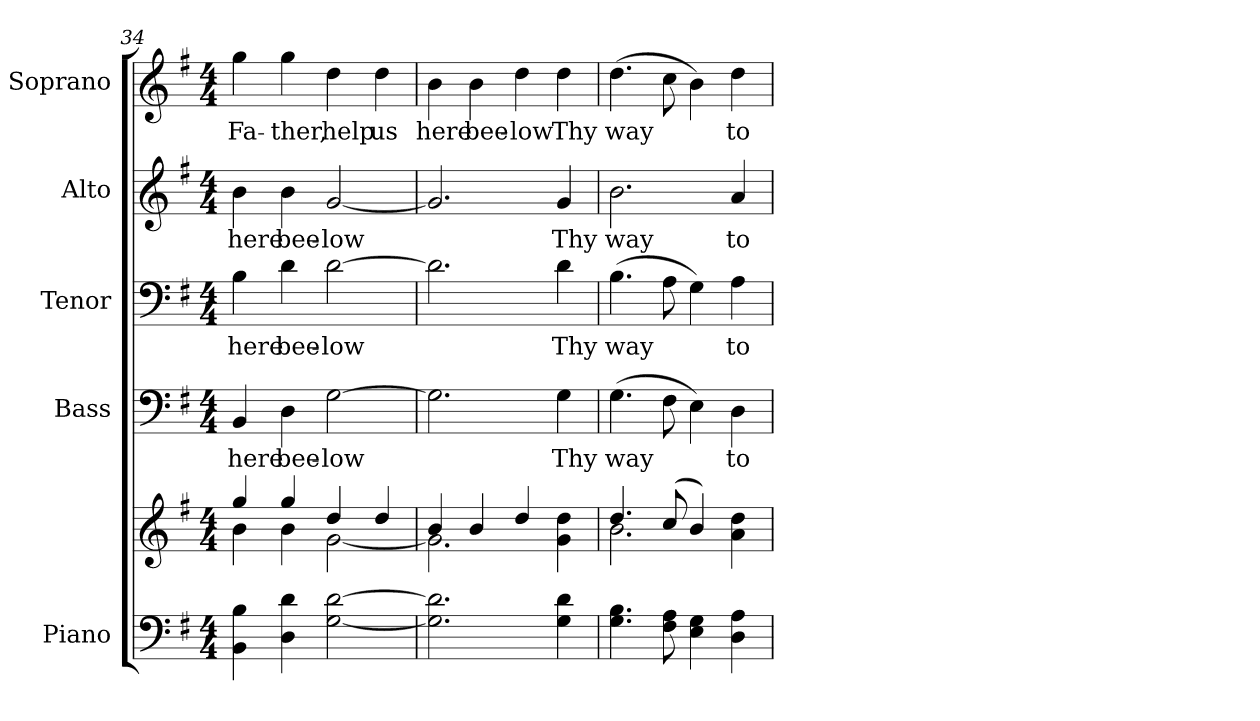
**kern	**kern	**kern	**text	**kern	**text	**kern	**text	**kern	**text
*part5	*part5	*part4	*part4	*part3	*part3	*part2	*part2	*part1	*part1
*staff6	*staff5	*staff4	*staff4	*staff3	*staff3	*staff2	*staff2	*staff1	*staff1
*I"Piano	*	*I"Bass	*	*I"Tenor	*	*I"Alto	*	*I"Soprano	*
*I'Pno.	*	*I'B.	*	*I'T.	*	*I'A.	*	*I'S.	*
*clefF4	*clefG2	*clefF4	*	*clefF4	*	*clefG2	*	*clefG2	*
*k[f#]	*k[f#]	*k[f#]	*	*k[f#]	*	*k[f#]	*	*k[f#]	*
*G:	*G:	*G:	*	*G:	*	*G:	*	*G:	*
*M4/4	*M4/4	*M4/4	*	*M4/4	*	*M4/4	*	*M4/4	*
=34	=34	=34	=34	=34	=34	=34	=34	=34	=34
*	*^	*	*	*	*	*	*	*	*
!	!	!	!	!LO:LY:b:color=#000000	!	!	!	!	!	!
!	!	!	!	!	!	!LO:LY:b:color=#000000	!	!	!	!
!	!	!	!	!	!	!	!	!LO:LY:b:color=#000000	!	!
!	!	!	!	!	!	!	!	!	!	!LO:LY:b:color=#000000
4BBi\ 4Bi	4ggi/	4bi\	4BBi/	here	4Bi\	here	4bi\	here	4ggi\	Fa-
!	!	!	!	!LO:LY:b:color=#000000	!	!	!	!	!	!
!	!	!	!	!	!	!LO:LY:b:color=#000000	!	!	!	!
!	!	!	!	!	!	!	!	!LO:LY:b:color=#000000	!	!
!	!	!	!	!	!	!	!	!	!	!LO:LY:b:color=#000000
4Di\ 4di	4ggi/	4bi\	4Di\	bee-	4di\	bee-	4bi\	bee-	4ggi\	-ther,
!	!	!	!	!LO:LY:b:color=#000000	!	!	!	!	!	!
!	!	!	!	!	!	!LO:LY:b:color=#000000	!	!	!	!
!	!	!	!	!	!	!	!	!LO:LY:b:color=#000000	!	!
!	!	!	!	!	!	!	!	!	!	!LO:LY:b:color=#000000
[<2Gi\ [>2di	4ddi/	[<2gi\	[>2Gi\	-low	[>2di\	-low	[<2gi/	-low	4ddi\	help
!	!	!	!	!	!	!	!	!	!	!LO:LY:b:color=#000000
.	4ddi/	.	.	.	.	.	.	.	4ddi\	us
!!LO:PB:g=z
=35	=35	=35	=35	=35	=35	=35	=35	=35	=35	=35
!	!	!	!	!	!	!	!	!	!	!LO:LY:b:color=#000000
2.Gi\] 2.di]	4bi/	2.gi\]	2.Gi\]	.	2.di\]	.	2.gi/]	.	4bi\	here
!	!	!	!	!	!	!	!	!	!	!LO:LY:b:color=#000000
.	4bi/	.	.	.	.	.	.	.	4bi\	bee-
!	!	!	!	!	!	!	!	!	!	!LO:LY:b:color=#000000
.	4ddi/	.	.	.	.	.	.	.	4ddi\	-low
!	!	!	!	!LO:LY:b:color=#000000	!	!	!	!	!	!
!	!	!	!	!	!	!LO:LY:b:color=#000000	!	!	!	!
!	!	!	!	!	!	!	!	!LO:LY:b:color=#000000	!	!
!	!	!	!	!	!	!	!	!	!	!LO:LY:b:color=#000000
4Gi\ 4di	4gi\ 4ddi	4ryy	4Gi\	Thy	4di\	Thy	4gi/	Thy	4ddi\	Thy
=36	=36	=36	=36	=36	=36	=36	=36	=36	=36	=36
!	!	!	!	!LO:LY:b:color=#000000	!	!	!	!	!	!
!	!	!	!	!	!	!LO:LY:b:color=#000000	!	!	!	!
!	!	!	!	!	!	!	!	!LO:LY:b:color=#000000	!	!
!	!	!	!	!	!	!	!	!	!	!LO:LY:b:color=#000000
4.Gi\ 4.Bi	4.ddi/	2.bi\	(4.Gi\	way	(4.Bi\	way	2.bi\	way	(4.ddi\	way
8F#i\ 8Ai	(8cci/	.	8F#i\	.	8Ai\	.	.	.	8cci\	.
4Ei\ 4Gi	4bi/)	.	4Ei\)	.	4Gi\)	.	.	.	4bi\)	.
!	!	!	!	!LO:LY:b:color=#000000	!	!	!	!	!	!
!	!	!	!	!	!	!LO:LY:b:color=#000000	!	!	!	!
!	!	!	!	!	!	!	!	!LO:LY:b:color=#000000	!	!
!	!	!	!	!	!	!	!	!	!	!LO:LY:b:color=#000000
4Di\ 4Ai	4ai\ 4ddi	4ryy	4Di\	to	4Ai\	to	4ai/	to	4ddi\	to
*	*v	*v	*	*	*	*	*	*	*	*
=	=	=	=	=	=	=	=	=	=
*-	*-	*-	*-	*-	*-	*-	*-	*-	*-
